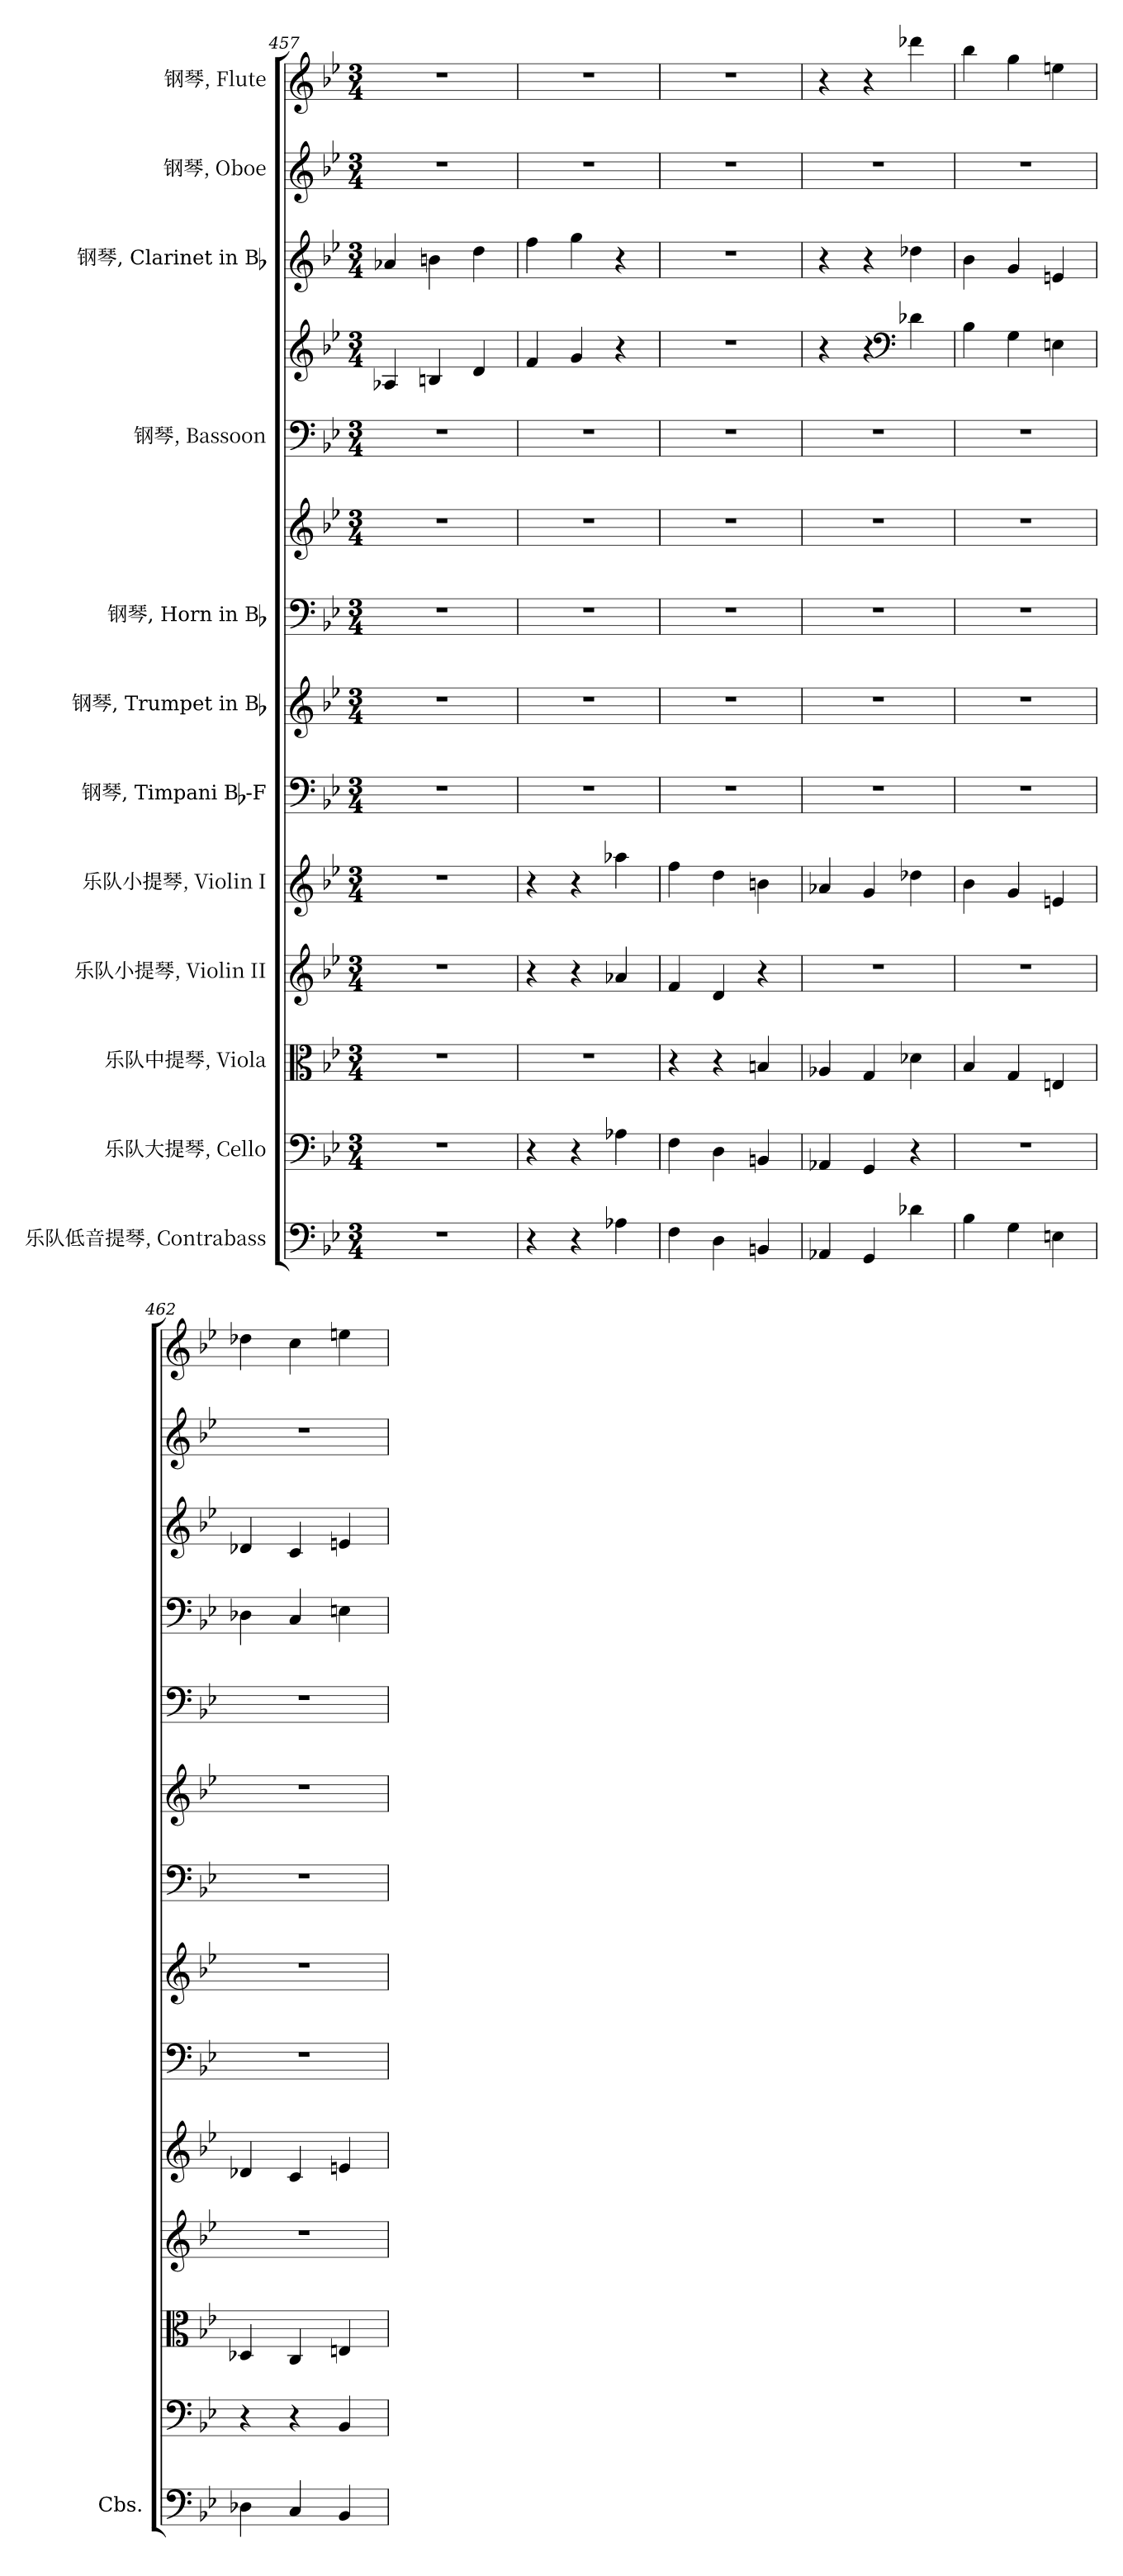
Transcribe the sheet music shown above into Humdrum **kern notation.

**kern	**kern	**kern	**kern	**kern	**kern	**kern	**kern	**kern	**kern	**kern	**kern	**kern	**kern
*part12	*part11	*part10	*part9	*part8	*part7	*part6	*part5	*part5	*part4	*part4	*part3	*part2	*part1
*staff14	*staff13	*staff12	*staff11	*staff10	*staff9	*staff8	*staff7	*staff6	*staff5	*staff4	*staff3	*staff2	*staff1
*I"乐队低音提琴, Contrabass	*I"乐队大提琴, Cello	*I"乐队中提琴, Viola	*I"乐队小提琴, Violin II	*I"乐队小提琴, Violin I	*I"钢琴, Timpani Bb-F	*I"钢琴, Trumpet in Bb	*I"钢琴, Horn in Bb	*	*I"钢琴, Bassoon	*	*I"钢琴, Clarinet in Bb	*I"钢琴, Oboe	*I"钢琴, Flute
*I'Cbs.	*	*	*	*	*	*	*	*	*	*	*	*	*
*clefF4	*clefF4	*clefC3	*clefG2	*clefG2	*clefF4	*clefG2	*clefF4	*clefG2	*clefF4	*clefG2	*clefG2	*clefG2	*clefG2
*ITrd7c12	*	*	*	*	*	*	*	*	*	*	*	*	*
*k[b-e-]	*k[b-e-]	*k[b-e-]	*k[b-e-]	*k[b-e-]	*k[b-e-]	*k[b-e-]	*k[b-e-]	*k[b-e-]	*k[b-e-]	*k[b-e-]	*k[b-e-]	*k[b-e-]	*k[b-e-]
*M3/4	*M3/4	*M3/4	*M3/4	*M3/4	*M3/4	*M3/4	*M3/4	*M3/4	*M3/4	*M3/4	*M3/4	*M3/4	*M3/4
=457	=457	=457	=457	=457	=457	=457	=457	=457	=457	=457	=457	=457	=457
2.r	2.r	2.r	2.r	2.r	2.r	2.r	2.r	2.r	2.r	4A-X/	4a-X/	2.r	2.r
.	.	.	.	.	.	.	.	.	.	4Bn/	4bn\	.	.
.	.	.	.	.	.	.	.	.	.	4d/	4dd\	.	.
=458	=458	=458	=458	=458	=458	=458	=458	=458	=458	=458	=458	=458	=458
4r	4r	2.r	4r	4r	2.r	2.r	2.r	2.r	2.r	4f/	4ff\	2.r	2.r
4r	4r	.	4r	4r	.	.	.	.	.	4g/	4gg\	.	.
4AA-X\	4A-X\	.	4a-X/	4aa-X\	.	.	.	.	.	4r	4r	.	.
=459	=459	=459	=459	=459	=459	=459	=459	=459	=459	=459	=459	=459	=459
4FF\	4F\	4r	4f/	4ff\	2.r	2.r	2.r	2.r	2.r	2.r	2.r	2.r	2.r
4DD\	4D\	4r	4d/	4dd\	.	.	.	.	.	.	.	.	.
4BBBn/	4BBn/	4Bn/	4r	4bn\	.	.	.	.	.	.	.	.	.
=460	=460	=460	=460	=460	=460	=460	=460	=460	=460	=460	=460	=460	=460
4AAA-X/	4AA-X/	4A-X/	2.r	4a-X/	2.r	2.r	2.r	2.r	2.r	4r	4r	2.r	4r
4GGG/	4GG/	4G/	.	4g/	.	.	.	.	.	4r	4r	.	4r
*	*	*	*	*	*	*	*	*	*	*clefF4	*	*	*
4D-X\	4r	4d-X\	.	4dd-X\	.	.	.	.	.	4d-X\	4dd-X\	.	4ddd-X\
=461	=461	=461	=461	=461	=461	=461	=461	=461	=461	=461	=461	=461	=461
4BB-\	2.r	4B-/	2.r	4b-\	2.r	2.r	2.r	2.r	2.r	4B-\	4b-\	2.r	4bb-\
4GG\	.	4G/	.	4g/	.	.	.	.	.	4G\	4g/	.	4gg\
4EEn\	.	4En/	.	4en/	.	.	.	.	.	4En\	4en/	.	4een\
!!LO:PB:g=z
=462	=462	=462	=462	=462	=462	=462	=462	=462	=462	=462	=462	=462	=462
4DD-X\	4r	4D-X/	2.r	4d-X/	2.r	2.r	2.r	2.r	2.r	4D-X\	4d-X/	2.r	4dd-X\
4CC/	4r	4C/	.	4c/	.	.	.	.	.	4C/	4c/	.	4cc\
4BBB-/	4BB-/	4En/	.	4en/	.	.	.	.	.	4En\	4en/	.	4een\
=	=	=	=	=	=	=	=	=	=	=	=	=	=
*-	*-	*-	*-	*-	*-	*-	*-	*-	*-	*-	*-	*-	*-
